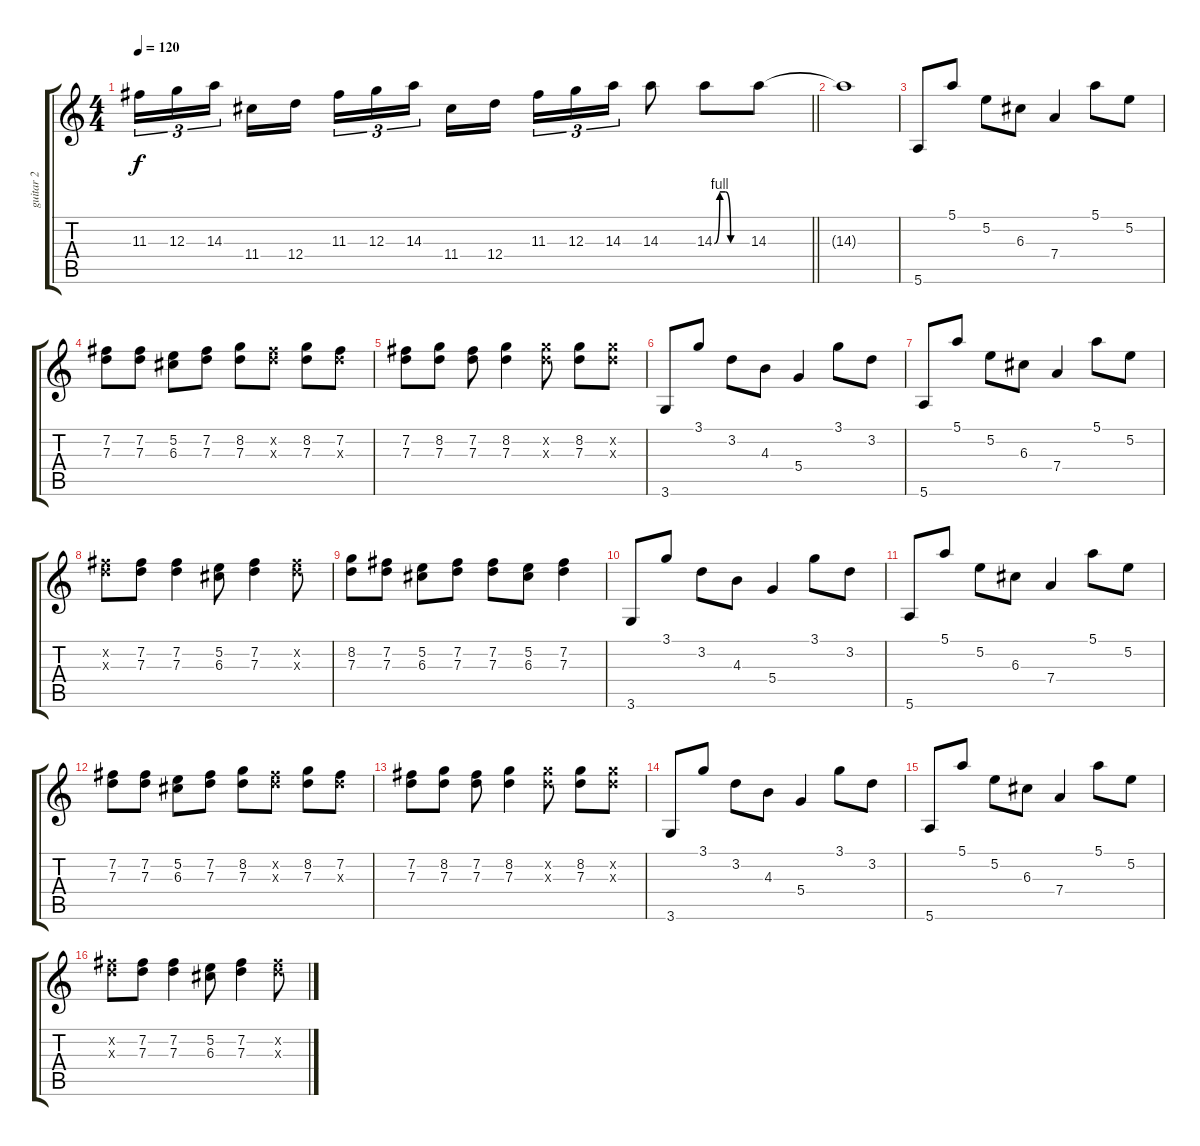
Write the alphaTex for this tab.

\track ("guitar 2" "guitar 2") {instrument distortionguitar}
\staff {score tabs}
\tuning (E4 B3 G3 D3 A2 E2) {hide}
\ts (4 4)
\tempo 120
\clef g2
\barLineRight lightlight
\ks c
11.3.16{tu (3 2) dy f} 12.3.16{tu (3 2)} 14.3.16{tu (3 2) beam splitsecondary} 11.4.16 12.4.16 11.3.16{tu (3 2)} 12.3.16{tu (3 2)} 14.3.16{tu (3 2) beam splitsecondary} 11.4.16 12.4.16 11.3.16{tu (3 2)} 12.3.16{tu (3 2)} 14.3.16{tu (3 2)} 14.3.8 14.3{be (custom 0 0 10 4 20 4 30 0 60 0)}.8 14.3.8 |
14.3{t}.1 |
5.6.8 5.1.8 5.2.8 6.3.8 7.4.4 5.1.8 5.2.8 |
(7.2 7.3).8 (7.2 7.3).8 (5.2 6.3).8 (7.2 7.3).8 (8.2 7.3).8 (7.2{x} 7.3{x}).8 (8.2 7.3).8 (7.2 7.3{x}).8 |
(7.2 7.3).8 (8.2 7.3).8 (7.2 7.3).8 (8.2 7.3).4 (8.2{x} 7.3{x}).8 (8.2 7.3).8 (8.2{x} 7.3{x}).8 |
3.6.8 3.1.8 3.2.8 4.3.8 5.4.4 3.1.8 3.2.8 |
5.6.8 5.1.8 5.2.8 6.3.8 7.4.4 5.1.8 5.2.8 |
(7.2{x} 7.3{x}).8 (7.2 7.3).8 (7.2 7.3).4 (5.2 6.3).8 (7.2 7.3).4 (7.2{x} 7.3{x}).8 |
(8.2 7.3).8 (7.2 7.3).8 (5.2 6.3).8 (7.2 7.3).8 (7.2 7.3).8 (5.2 6.3).8 (7.2 7.3).4 |
3.6.8 3.1.8 3.2.8 4.3.8 5.4.4 3.1.8 3.2.8 |
5.6.8 5.1.8 5.2.8 6.3.8 7.4.4 5.1.8 5.2.8 |
(7.2 7.3).8 (7.2 7.3).8 (5.2 6.3).8 (7.2 7.3).8 (8.2 7.3).8 (7.2{x} 7.3{x}).8 (8.2 7.3).8 (7.2 7.3{x}).8 |
(7.2 7.3).8 (8.2 7.3).8 (7.2 7.3).8 (8.2 7.3).4 (8.2{x} 7.3{x}).8 (8.2 7.3).8 (8.2{x} 7.3{x}).8 |
3.6.8 3.1.8 3.2.8 4.3.8 5.4.4 3.1.8 3.2.8 |
5.6.8 5.1.8 5.2.8 6.3.8 7.4.4 5.1.8 5.2.8 |
(7.2{x} 7.3{x}).8 (7.2 7.3).8 (7.2 7.3).4 (5.2 6.3).8 (7.2 7.3).4 (7.2{x} 7.3{x}).8
